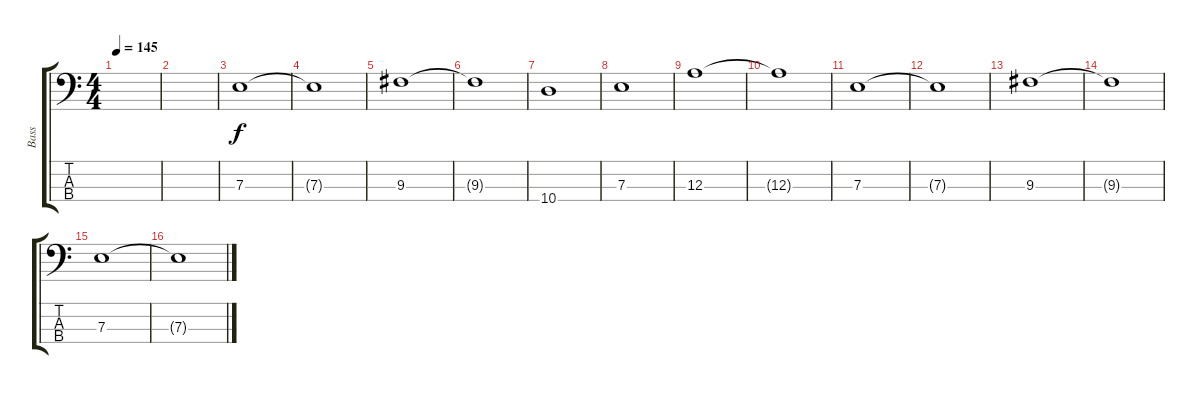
\track ("Bass" "Bass") {instrument electricbassfinger}
\staff {score tabs}
\tuning (G2 D2 A1 E1) {hide}
\ts (4 4)
\tempo 145
\clef f4
\ks c
|
|
7.3.1 |
7.3{t}.1 |
9.3.1 |
9.3{t}.1 |
10.4.1 |
7.3.1 |
12.3.1 |
12.3{t}.1 |
7.3.1 |
7.3{t}.1 |
9.3.1 |
9.3{t}.1 |
7.3.1 |
7.3{t}.1
